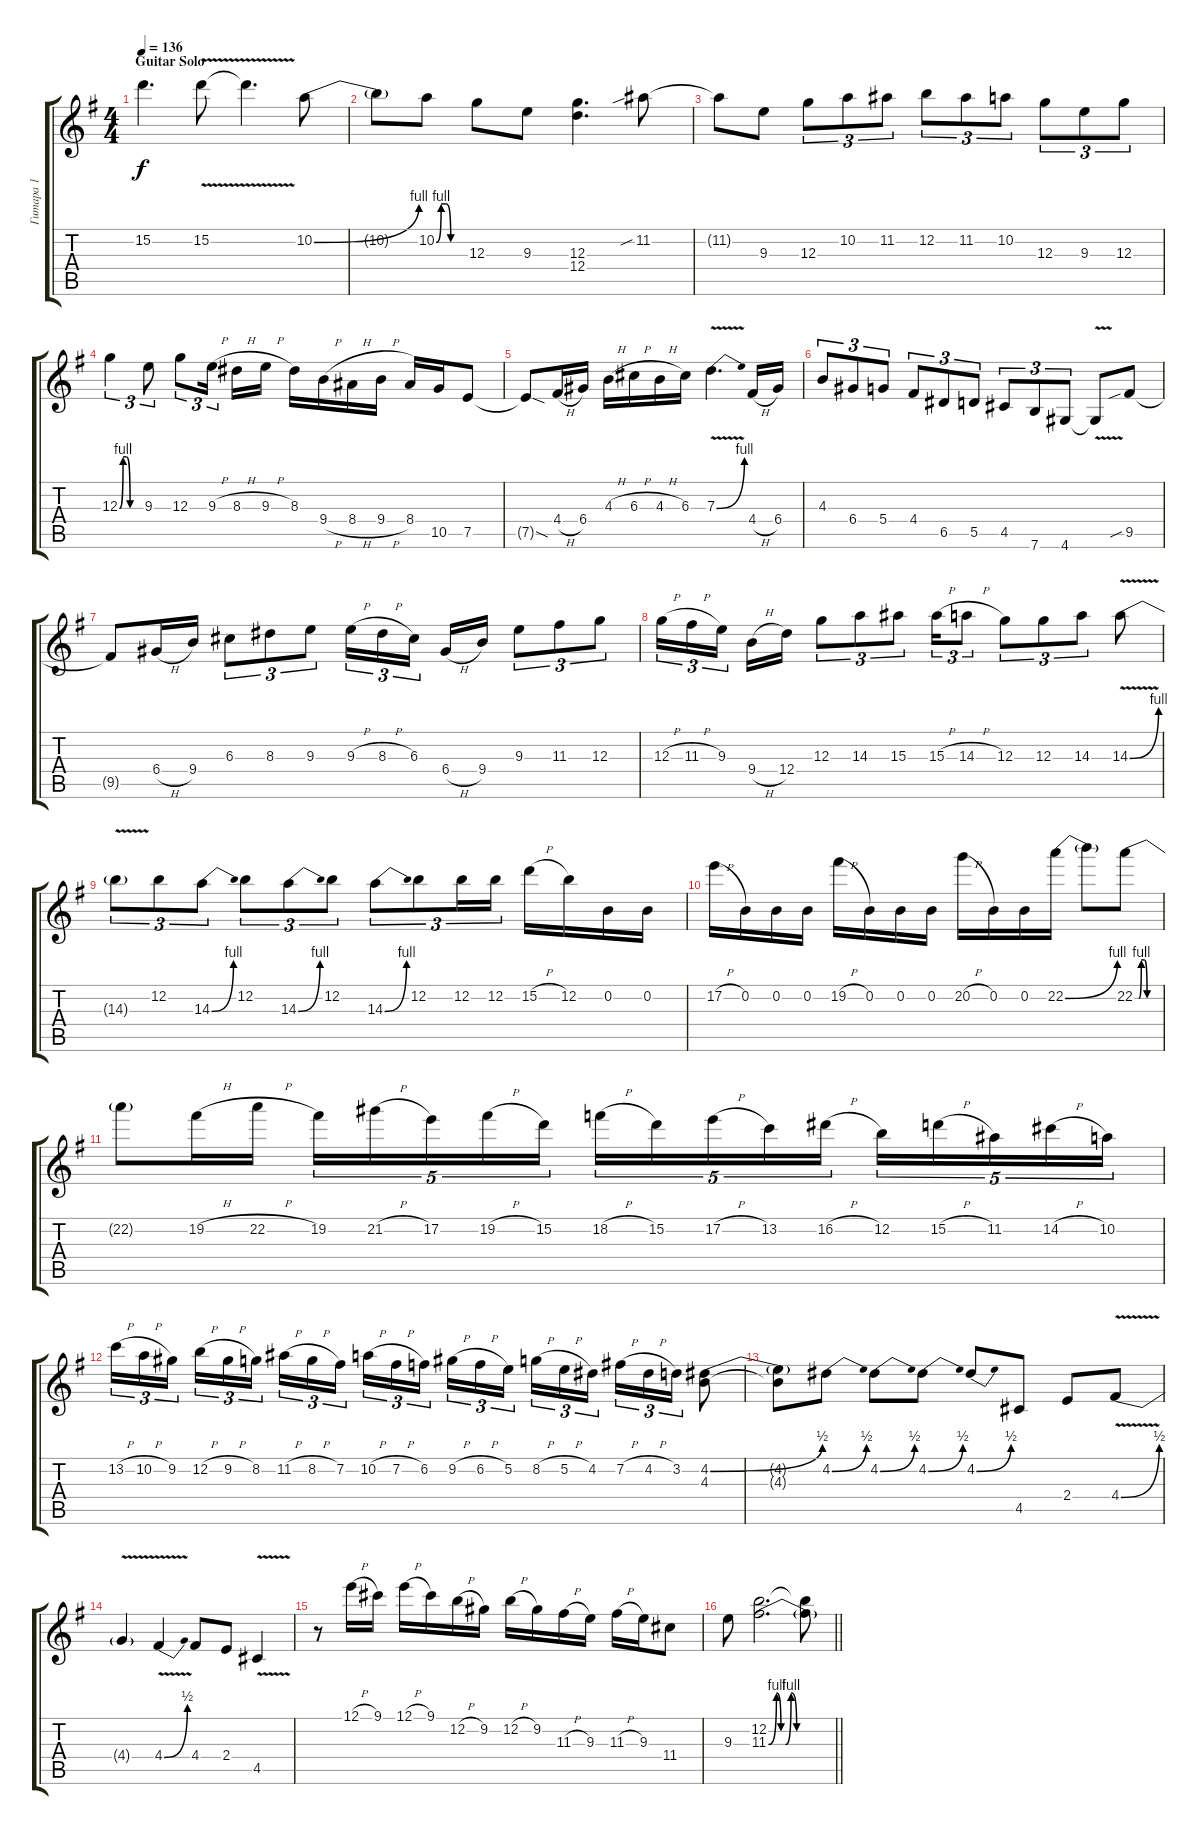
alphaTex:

\track ("Гитара 1" "Гитара 1") {instrument distortionguitar}
\staff {score tabs}
\tuning (E4 B3 G3 D3 A2 E2) {hide}
\ts (4 4)
\section ("" "Guitar Solo")
\tempo 136
\clef g2
\ks eminor
15.2{t}.4{d dy f} 15.2{v}.8 15.2{t}.4{d} 10.2{be (bend 0 0 60 4)}.8 |
10.2{t}.8 10.2{be (custom 0 0 10 4 20 4 30 0 60 0)}.8 12.3.8 9.3.8 (12.3 12.4).4{d} 11.2{sib}.8 |
11.2{t}.8 9.3.8 12.3.8{tu (3 2)} 10.2.8{tu (3 2)} 11.2.8{tu (3 2)} 12.2.8{tu (3 2)} 11.2.8{tu (3 2)} 10.2.8{tu (3 2)} 12.3.8{tu (3 2)} 9.3.8{tu (3 2)} 12.3.8{tu (3 2)} |
12.3{be (custom 0 0 10 4 20 4 30 0 60 0)}.4{tu (3 2)} 9.3.8{tu (3 2)} 12.3.8{tu (3 2)} 9.3{h}.16{tu (3 2) beam splitsecondary} 8.3{h}.16 9.3{h}.16 8.3.16 9.4{h}.16 8.4{h}.16 9.4{h}.16 8.4.16 10.5.16 7.5.8 |
7.5{sod t}.8 4.4{h}.16 6.4.16 4.3{h}.16 6.3{h}.16 4.3{h}.16 6.3.16 7.3{be (bend 0 0 60 4) v}.4{d} 4.4{h}.16 6.4.16 |
4.3.8{tu (3 2)} 6.4.8{tu (3 2)} 5.4.8{tu (3 2)} 4.4.8{tu (3 2)} 6.5.8{tu (3 2)} 5.5.8{tu (3 2)} 4.5.8{tu (3 2)} 7.6.8{tu (3 2)} 4.6.8{tu (3 2)} 4.6{v t}.8 9.5{sib}.8 |
9.5{t}.8 6.4{h}.16 9.4.16 6.3.8{tu (3 2)} 8.3.8{tu (3 2)} 9.3.8{tu (3 2)} 9.3{h}.16{tu (3 2)} 8.3{h}.16{tu (3 2)} 6.3.16{tu (3 2) beam splitsecondary} 6.4{h}.16 9.4.16 9.3.8{tu (3 2)} 11.3.8{tu (3 2)} 12.3.8{tu (3 2)} |
12.3{h}.16{tu (3 2)} 11.3{h}.16{tu (3 2)} 9.3.16{tu (3 2) beam splitsecondary} 9.4{h}.16 12.4.16 12.3.8{tu (3 2)} 14.3.8{tu (3 2)} 15.3.8{tu (3 2)} 15.3{h}.16{tu (3 2)} 14.3{h}.8{tu (3 2)} 12.3.8{tu (3 2)} 12.3.8{tu (3 2)} 14.3.8{tu (3 2)} 14.3{be (bend 0 0 60 4) v}.8 |
14.3{t}.8{tu (3 2)} 12.2.8{tu (3 2)} 14.3{be (bend 0 0 60 4)}.8{tu (3 2)} 12.2.8{tu (3 2)} 14.3{be (bend 0 0 60 4)}.8{tu (3 2)} 12.2.8{tu (3 2)} 14.3{be (bend 0 0 60 4)}.8{tu (3 2)} 12.2.8{tu (3 2)} 12.2.16{tu (3 2)} 12.2.16{tu (3 2)} 15.2{h}.16 12.2.16 0.2.16 0.2.16 |
17.2{h}.16 0.2.16 0.2.16 0.2.16 19.2{h}.16 0.2.16 0.2.16 0.2.16 20.2{h}.16 0.2.16 0.2.16 22.2{be (bend 0 0 60 4)}.16 22.2{t}.8 22.2{be (custom 0 0 10 0 16 4 23 4 30 0 60 0)}.8 |
22.2{t}.8 19.2{h}.16 22.2{h}.16 19.2.16{tu (5 4)} 21.2{h}.16{tu (5 4)} 17.2.16{tu (5 4)} 19.2{h}.16{tu (5 4)} 15.2.16{tu (5 4)} 18.2{h}.16{tu (5 4)} 15.2.16{tu (5 4)} 17.2{h}.16{tu (5 4)} 13.2.16{tu (5 4)} 16.2{h}.16{tu (5 4)} 12.2.16{tu (5 4)} 15.2{h}.16{tu (5 4)} 11.2.16{tu (5 4)} 14.2{h}.16{tu (5 4)} 10.2.16{tu (5 4)} |
13.2{h}.16{tu (3 2)} 10.2{h}.16{tu (3 2)} 9.2.16{tu (3 2) beam splitsecondary} 12.2{h}.16{tu (3 2)} 9.2{h}.16{tu (3 2)} 8.2.16{tu (3 2)} 11.2{h}.16{tu (3 2)} 8.2{h}.16{tu (3 2)} 7.2.16{tu (3 2) beam splitsecondary} 10.2{h}.16{tu (3 2)} 7.2{h}.16{tu (3 2)} 6.2.16{tu (3 2)} 9.2{h}.16{tu (3 2)} 6.2{h}.16{tu (3 2)} 5.2.16{tu (3 2) beam splitsecondary} 8.2{h}.16{tu (3 2)} 5.2{h}.16{tu (3 2)} 4.2.16{tu (3 2)} 7.2{h}.16{tu (3 2)} 4.2{h}.16{tu (3 2)} 3.2.16{tu (3 2)} (4.2{be (bend 0 0 60 2)} 4.3).8 |
(4.2{t} 4.3{t}).8 4.2{be (bend 0 0 60 2)}.8 4.2{be (bend 0 0 60 2)}.8 4.2{be (bend 0 0 60 2)}.8 4.2{be (bend 0 0 60 2)}.8 4.5.8 2.4.8 4.4{be (bend 0 0 60 2) v}.8 |
4.4{t}.4 4.4{be (bend 0 0 60 2) v}.4 4.4.8 2.4.8 4.5{v}.4 |
r.8 12.1{h}.16 9.1.16 12.1{h}.16 9.1.16 12.2{h}.16 9.2.16 12.2{h}.16 9.2.16 11.3{h}.16 9.3.16 11.3{h}.16 9.3.16 11.4.8 |
\barLineRight lightlight
9.3.8 (12.2 11.3{be (custom 0 0 7 4 11 0 15 0 20 4 25 0 60 0)}).2{d volume 8} (12.2{t} 11.3{t}).8
